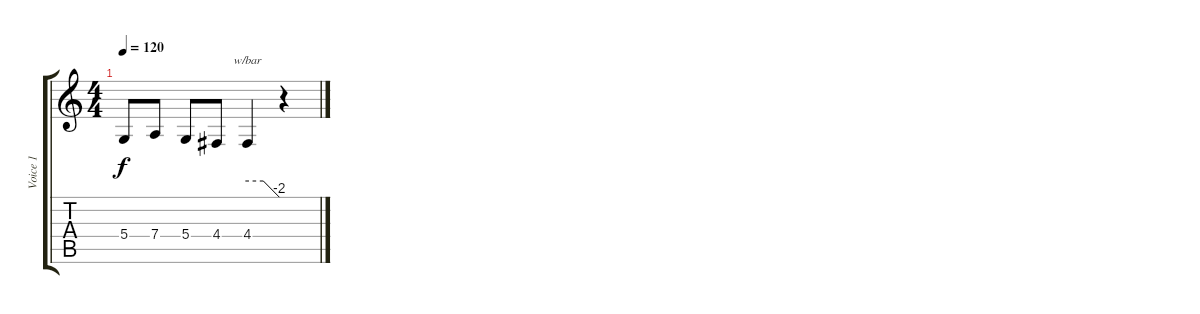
\track ("Voice 1" "Voice 1") {instrument rockorgan}
\staff {score tabs}
\tuning (E4 B3 G3 D3 A2 E2) {hide}
\ts (4 4)
\tempo 120
\clef g2
\ks c
5.4.8{dy f} 7.4.8 5.4.8 4.4.8 4.4.4{tbe (custom default 0 0 30 0 60 -8)} r.4
